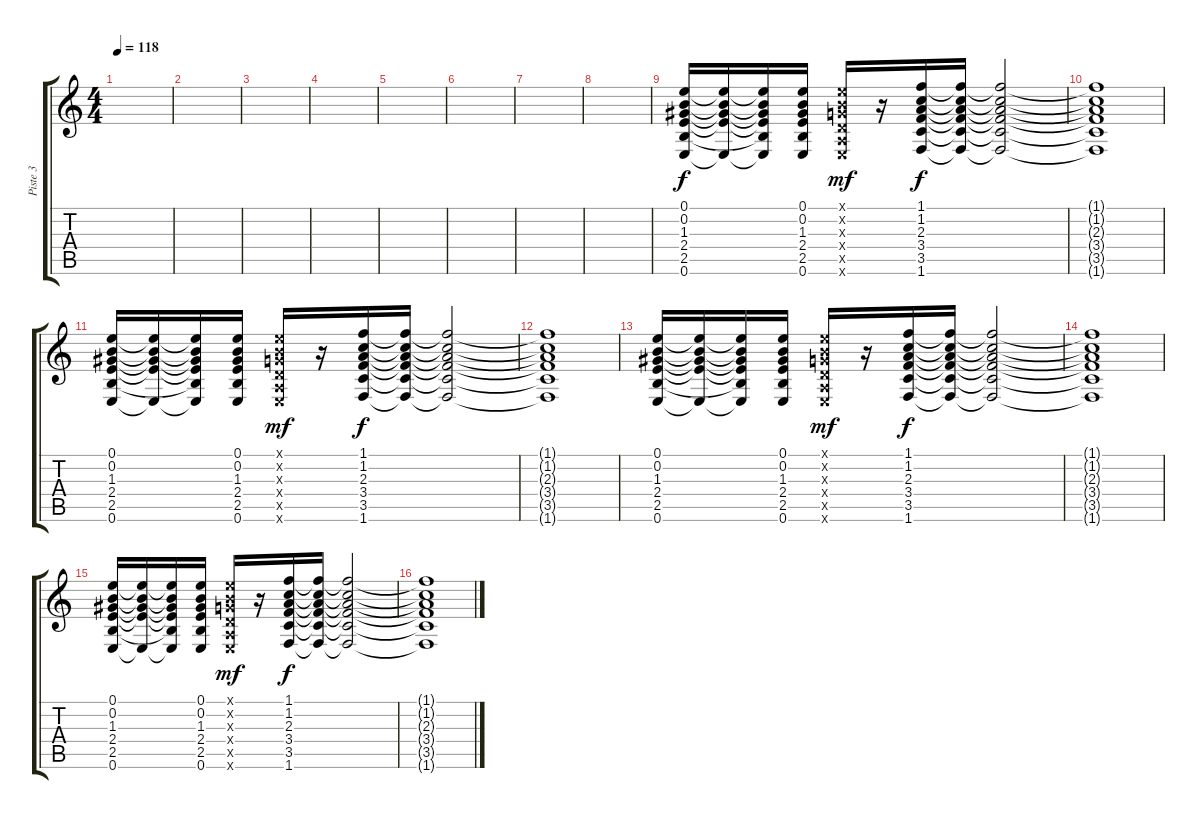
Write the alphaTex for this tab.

\track ("Piste 3" "Piste 3") {instrument acousticguitarnylon}
\staff {score tabs}
\tuning (E4 B3 G3 D3 A2 E2) {hide}
\ts (4 4)
\tempo 118
\clef g2
\ks c
|
|
|
|
|
|
|
|
(0.1 0.2 1.3 2.4 2.5 0.6).16 (0.1{t} 0.2{t} 1.3{t} 2.4{t} 0.6{t}).16 (0.1{t} 0.2{t} 1.3{t} 2.4{t} 2.5{t} 0.6{t}).16 (0.1 0.2 1.3 2.4 2.5 0.6).16 (0.1{x} 0.2{x} 0.3{x} 0.4{x} 0.5{x} 0.6{x}).16{dy mf} r.16 (1.1 1.2 2.3 3.4 3.5 1.6).16{dy f} (1.1{t} 1.2{t} 2.3{t} 3.4{t} 3.5{t} 1.6{t}).16 (1.1{t} 1.2{t} 2.3{t} 3.4{t} 3.5{t} 1.6{t}).2 |
(1.1{t} 1.2{t} 2.3{t} 3.4{t} 3.5{t} 1.6{t}).1 |
(0.1 0.2 1.3 2.4 2.5 0.6).16 (0.1{t} 0.2{t} 1.3{t} 2.4{t} 0.6{t}).16 (0.1{t} 0.2{t} 1.3{t} 2.4{t} 2.5{t} 0.6{t}).16 (0.1 0.2 1.3 2.4 2.5 0.6).16 (0.1{x} 0.2{x} 0.3{x} 0.4{x} 0.5{x} 0.6{x}).16{dy mf} r.16 (1.1 1.2 2.3 3.4 3.5 1.6).16{dy f} (1.1{t} 1.2{t} 2.3{t} 3.4{t} 3.5{t} 1.6{t}).16 (1.1{t} 1.2{t} 2.3{t} 3.4{t} 3.5{t} 1.6{t}).2 |
(1.1{t} 1.2{t} 2.3{t} 3.4{t} 3.5{t} 1.6{t}).1 |
(0.1 0.2 1.3 2.4 2.5 0.6).16 (0.1{t} 0.2{t} 1.3{t} 2.4{t} 0.6{t}).16 (0.1{t} 0.2{t} 1.3{t} 2.4{t} 2.5{t} 0.6{t}).16 (0.1 0.2 1.3 2.4 2.5 0.6).16 (0.1{x} 0.2{x} 0.3{x} 0.4{x} 0.5{x} 0.6{x}).16{dy mf} r.16 (1.1 1.2 2.3 3.4 3.5 1.6).16{dy f} (1.1{t} 1.2{t} 2.3{t} 3.4{t} 3.5{t} 1.6{t}).16 (1.1{t} 1.2{t} 2.3{t} 3.4{t} 3.5{t} 1.6{t}).2 |
(1.1{t} 1.2{t} 2.3{t} 3.4{t} 3.5{t} 1.6{t}).1 |
(0.1 0.2 1.3 2.4 2.5 0.6).16 (0.1{t} 0.2{t} 1.3{t} 2.4{t} 0.6{t}).16 (0.1{t} 0.2{t} 1.3{t} 2.4{t} 2.5{t} 0.6{t}).16 (0.1 0.2 1.3 2.4 2.5 0.6).16 (0.1{x} 0.2{x} 0.3{x} 0.4{x} 0.5{x} 0.6{x}).16{dy mf} r.16 (1.1 1.2 2.3 3.4 3.5 1.6).16{dy f} (1.1{t} 1.2{t} 2.3{t} 3.4{t} 3.5{t} 1.6{t}).16 (1.1{t} 1.2{t} 2.3{t} 3.4{t} 3.5{t} 1.6{t}).2 |
(1.1{t} 1.2{t} 2.3{t} 3.4{t} 3.5{t} 1.6{t}).1
